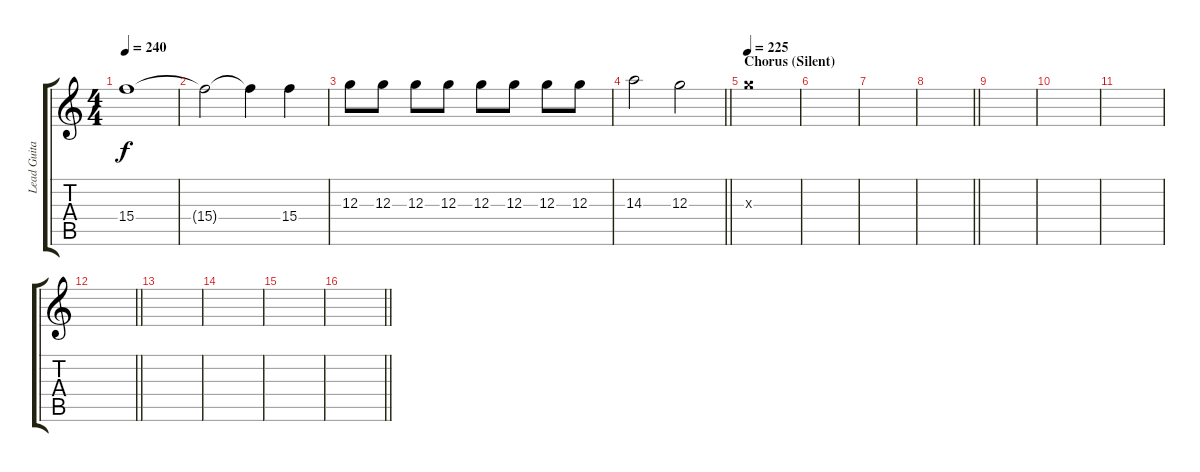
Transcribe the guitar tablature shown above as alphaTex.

\track ("Lead Guitar - Boby Cool" "Lead Guita") {instrument overdrivenguitar}
\staff {score tabs}
\tuning (E4 B3 G3 D3 A2 E2) {hide}
\ts (4 4)
\tempo 240
\clef g2
\ks c
15.4.1{dy f} |
15.4{t}.2 15.4{t}.4 15.4.4 |
12.3.8 12.3.8 12.3.8 12.3.8 12.3.8 12.3.8 12.3.8 12.3.8 |
\barLineRight lightlight
14.3.2 12.3.2 |
\section ("" "Chorus (Silent)")
\tempo 225
12.3{x}.1 |
|
|
\barLineRight lightlight
|
|
|
|
\barLineRight lightlight
|
|
|
|
\barLineRight lightlight
